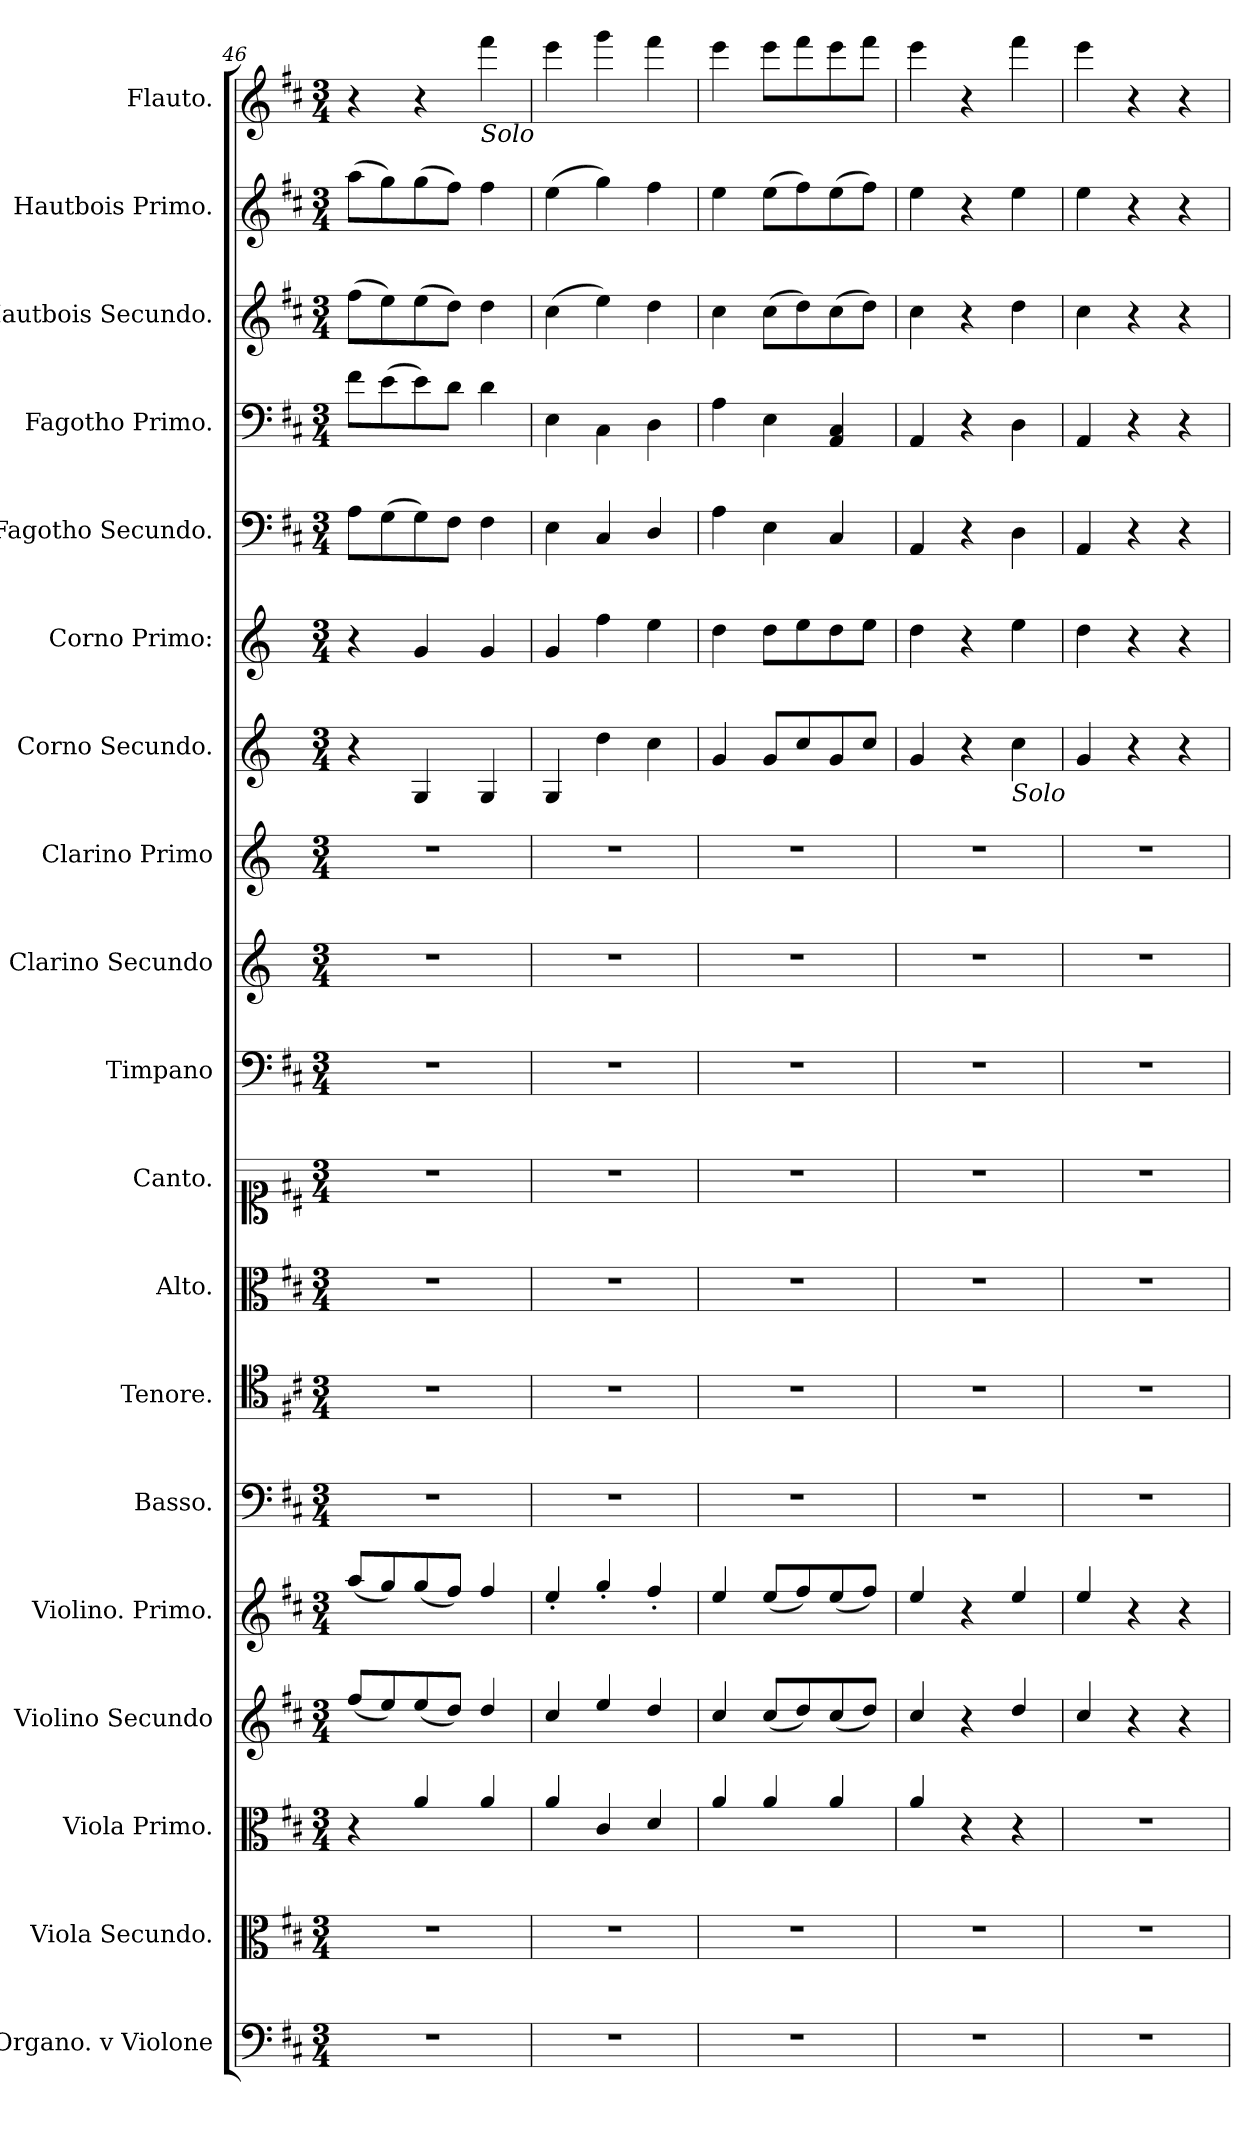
**kern	**kern	**kern	**kern	**kern	**kern	**kern	**kern	**kern	**kern	**kern	**kern	**kern	**kern	**kern	**kern	**kern	**kern	**kern
*part19	*part18	*part17	*part16	*part15	*part14	*part13	*part12	*part11	*part10	*part9	*part8	*part7	*part6	*part5	*part4	*part3	*part2	*part1
*staff19	*staff18	*staff17	*staff16	*staff15	*staff14	*staff13	*staff12	*staff11	*staff10	*staff9	*staff8	*staff7	*staff6	*staff5	*staff4	*staff3	*staff2	*staff1
*I"Organo. v Violone	*I"Viola Secundo.	*I"Viola Primo.	*I"Violino Secundo	*I"Violino. Primo.	*I"Basso.	*I"Tenore.	*I"Alto.	*I"Canto.	*I"Timpano	*I"Clarino Secundo	*I"Clarino Primo	*I"Corno Secundo.	*I"Corno Primo:	*I"Fagotho Secundo.	*I"Fagotho Primo.	*I"Hautbois Secundo.	*I"Hautbois Primo.	*I"Flauto.
*I'Org. v Vlne	*	*I'Vla. I	*	*I'Vn I	*I'B.	*I'T.	*I'A.	*I'C.	*I'Timp.	*	*I'Clno. I	*	*I'C. I	*	*	*	*	*I'Fl.
*clefF4	*clefC3	*clefC3	*clefG2	*clefG2	*clefF4	*clefC4	*clefC3	*clefC1	*clefF4	*clefG2	*clefG2	*clefG2	*clefG2	*clefF4	*clefF4	*clefG2	*clefG2	*clefG2
*	*	*	*	*	*	*	*	*	*	*ITrd-1c-2	*ITrd-1c-2	*ITrd-1c-2	*ITrd-1c-2	*	*	*	*	*
*k[f#c#]	*k[f#c#]	*k[f#c#]	*k[f#c#]	*k[f#c#]	*k[f#c#]	*k[f#c#]	*k[f#c#]	*k[f#c#]	*k[f#c#]	*k[f#c#]	*k[f#c#]	*k[f#c#]	*k[f#c#]	*k[f#c#]	*k[f#c#]	*k[f#c#]	*k[f#c#]	*k[f#c#]
*D:	*D:	*D:	*D:	*D:	*D:	*D:	*D:	*D:	*D:	*	*	*	*	*D:	*D:	*D:	*D:	*D:
*M3/4	*M3/4	*M3/4	*M3/4	*M3/4	*M3/4	*M3/4	*M3/4	*M3/4	*M3/4	*M3/4	*M3/4	*M3/4	*M3/4	*M3/4	*M3/4	*M3/4	*M3/4	*M3/4
=46	=46	=46	=46	=46	=46	=46	=46	=46	=46	=46	=46	=46	=46	=46	=46	=46	=46	=46
2.r	2.r	4r	(8ff#/L	(8aa/L	2.r	2.r	2.r	2.r	2.r	2.r	2.r	4r	4r	8A\L	8f#\L	(8ff#\L	(8aa\L	4r
.	.	.	8ee/)	8gg/)	.	.	.	.	.	.	.	.	.	(8G\	(8e\	8ee\)	8gg\)	.
.	.	4a/	(8ee/	(8gg/	.	.	.	.	.	.	.	4A/	4a/	8G\)	8e\)	(8ee\	(8gg\	4r
.	.	.	8dd/J)	8ff#/J)	.	.	.	.	.	.	.	.	.	8F#\J	8d\J	8dd\J)	8ff#\J)	.
!	!	!	!	!	!	!	!	!	!	!	!	!	!	!	!	!	!	!LO:TX:b:i:t=Solo
.	.	4a/	4dd/	4ff#/	.	.	.	.	.	.	.	4A/	4a/	4F#\	4d\	4dd\	4ff#\	4fff#\
=47	=47	=47	=47	=47	=47	=47	=47	=47	=47	=47	=47	=47	=47	=47	=47	=47	=47	=47
2.r	2.r	4a/	4cc#/	4ee'/	2.r	2.r	2.r	2.r	2.r	2.r	2.r	4A/	4a/	4E\	4E\	(4cc#\	(4ee\	4eee\
.	.	4c#/	4ee/	4gg'/	.	.	.	.	.	.	.	4ee\	4gg\	4C#/	4C#\	4ee\)	4gg\)	4ggg\
.	.	4d/	4dd/	4ff#'/	.	.	.	.	.	.	.	4dd\	4ff#\	4D/	4D\	4dd\	4ff#\	4fff#\
=48	=48	=48	=48	=48	=48	=48	=48	=48	=48	=48	=48	=48	=48	=48	=48	=48	=48	=48
2.r	2.r	4a/	4cc#/	4ee/	2.r	2.r	2.r	2.r	2.r	2.r	2.r	4a/	4ee\	4A\	4A\	4cc#\	4ee\	4eee\
.	.	4a/	(8cc#/L	(8ee/L	.	.	.	.	.	.	.	8a/L	8ee\L	4E\	4E\	(8cc#\L	(8ee\L	8eee\L
.	.	.	8dd/)	8ff#/)	.	.	.	.	.	.	.	8dd/	8ff#\	.	.	8dd\)	8ff#\)	8fff#\
.	.	4a/	(8cc#/	(8ee/	.	.	.	.	.	.	.	8a/	8ee\	4C#/	4AA/ 4C#/	(8cc#\	(8ee\	8eee\
.	.	.	8dd/J)	8ff#/J)	.	.	.	.	.	.	.	8dd/J	8ff#\J	.	.	8dd\J)	8ff#\J)	8fff#\J
=49	=49	=49	=49	=49	=49	=49	=49	=49	=49	=49	=49	=49	=49	=49	=49	=49	=49	=49
2.r	2.r	4a/	4cc#/	4ee/	2.r	2.r	2.r	2.r	2.r	2.r	2.r	4a/	4ee\	4AA/	4AA/	4cc#\	4ee\	4eee\
.	.	4r	4r	4r	.	.	.	.	.	.	.	4r	4r	4r	4r	4r	4r	4r
!	!	!	!	!	!	!	!	!	!	!	!	!LO:TX:b:i:t=Solo	!	!	!	!	!	!
.	.	4r	4dd/	4ee/	.	.	.	.	.	.	.	4dd\	4ff#\	4D\	4D\	4dd\	4ee\	4fff#\
=50	=50	=50	=50	=50	=50	=50	=50	=50	=50	=50	=50	=50	=50	=50	=50	=50	=50	=50
2.r	2.r	2.r	4cc#/	4ee/	2.r	2.r	2.r	2.r	2.r	2.r	2.r	4a/	4ee\	4AA/	4AA/	4cc#\	4ee\	4eee\
.	.	.	4r	4r	.	.	.	.	.	.	.	4r	4r	4r	4r	4r	4r	4r
.	.	.	4r	4r	.	.	.	.	.	.	.	4r	4r	4r	4r	4r	4r	4r
=	=	=	=	=	=	=	=	=	=	=	=	=	=	=	=	=	=	=
*-	*-	*-	*-	*-	*-	*-	*-	*-	*-	*-	*-	*-	*-	*-	*-	*-	*-	*-
